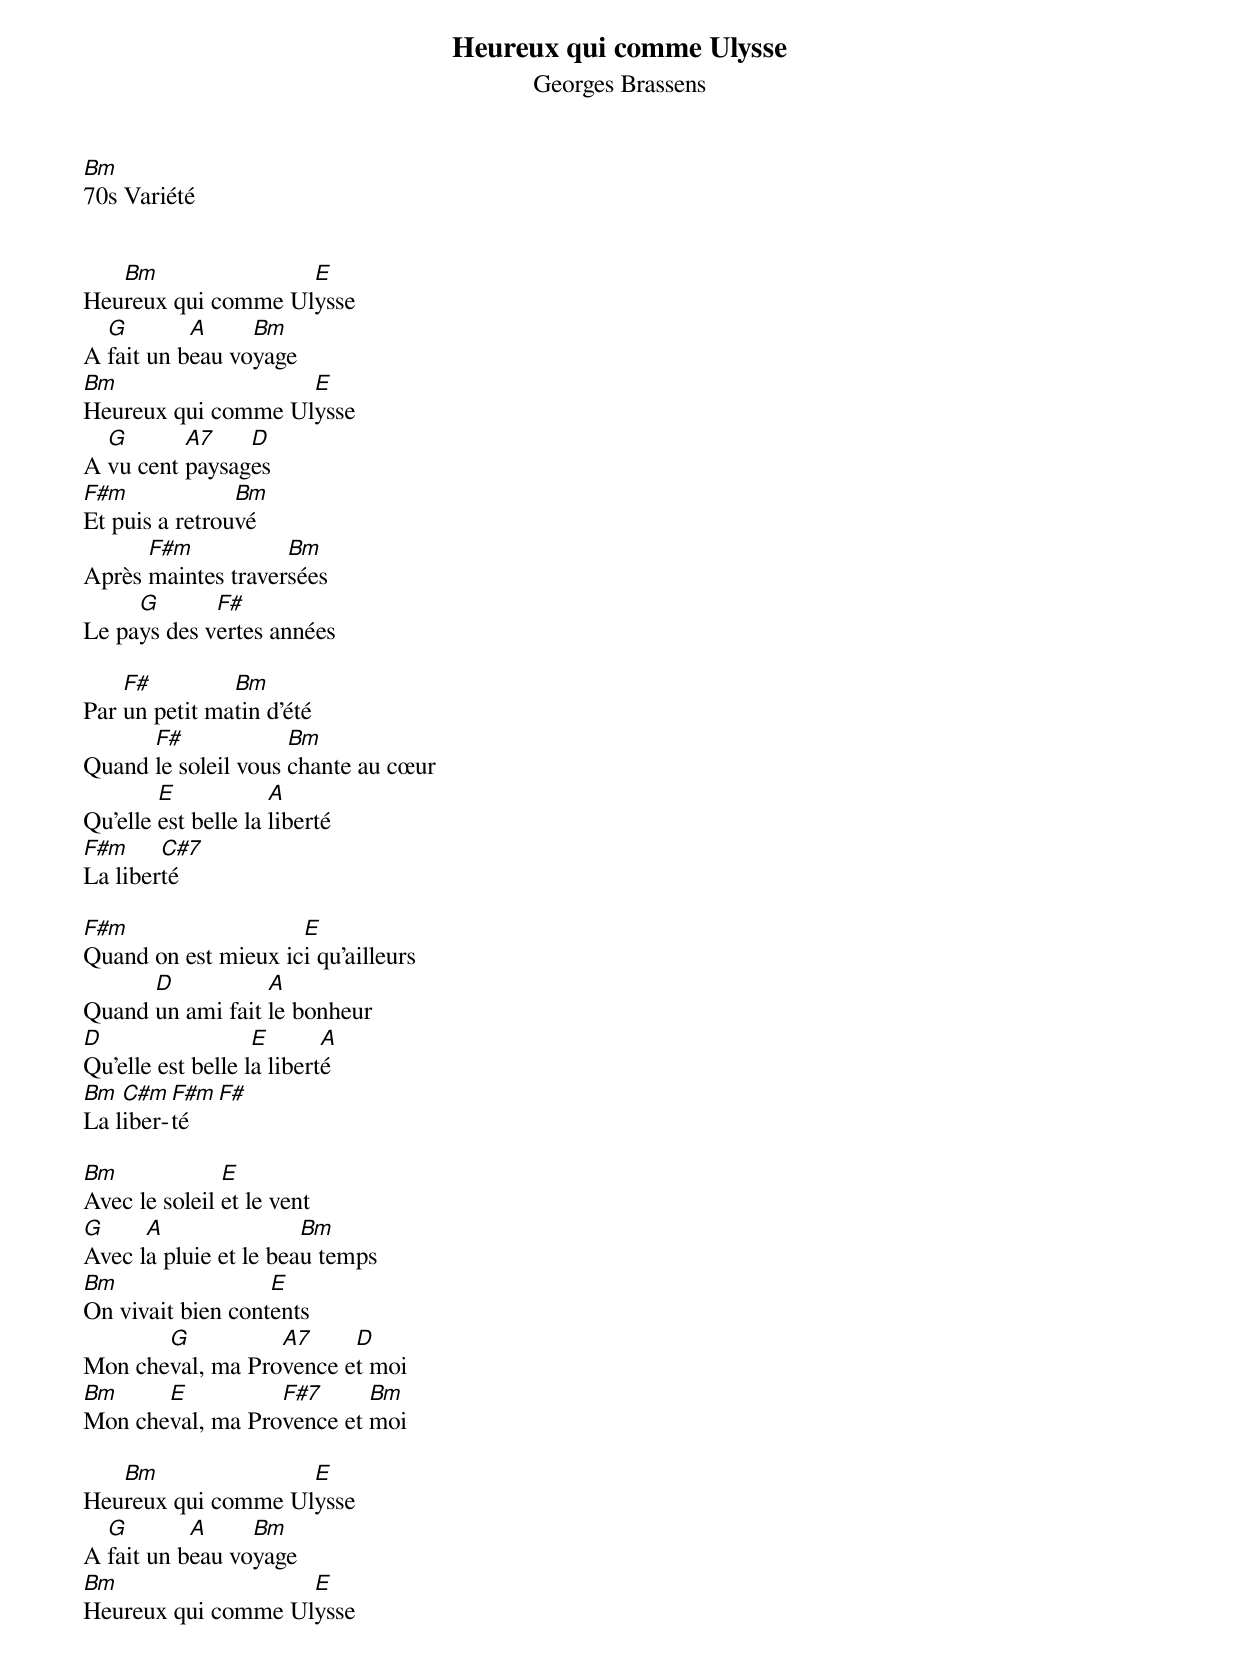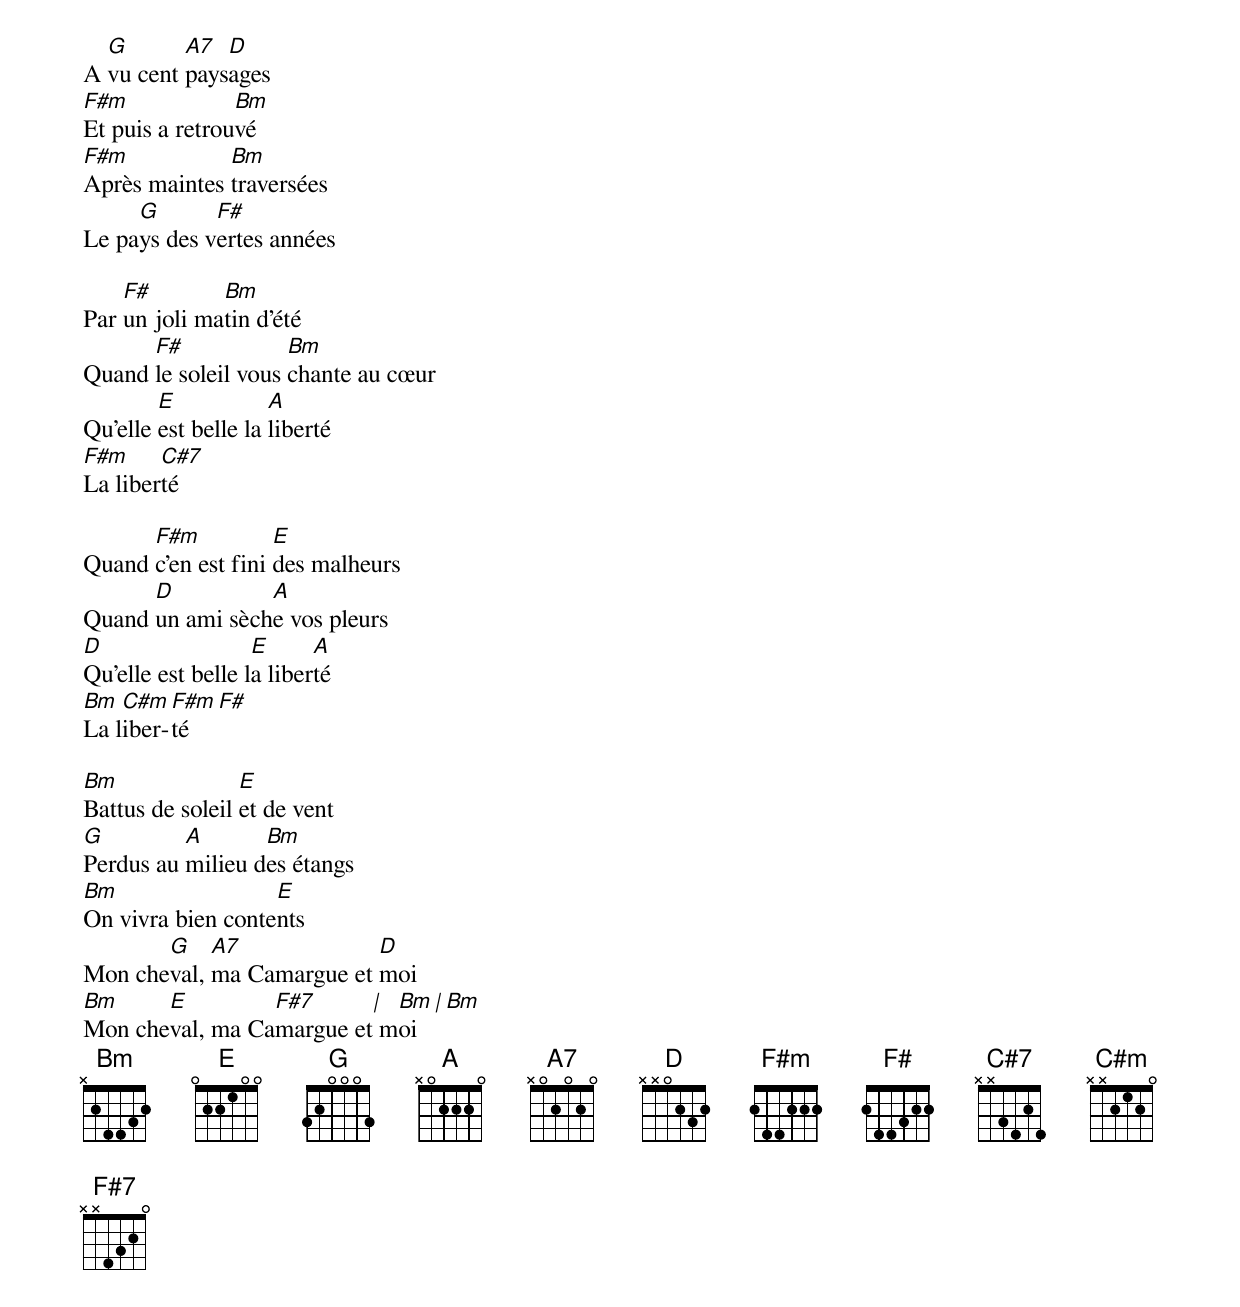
Heureux qui comme Ulysse
Georges Brassens
Bm
70s Variété


   Bm               E
Heureux qui comme Ulysse
  G        A     Bm
A fait un beau voyage
Bm                  E
Heureux qui comme Ulysse
  G       A7    D
A vu cent paysages
F#m             Bm
Et puis a retrouvé
      F#m           Bm
Après maintes traversées
     G       F#
Le pays des vertes années

    F#         Bm
Par un petit matin d'été
      F#             Bm
Quand le soleil vous chante au cœur
        E            A
Qu'elle est belle la liberté
F#m     C#7
La liberté

F#m                  E
Quand on est mieux ici qu'ailleurs
      D           A
Quand un ami fait le bonheur
D                  E       A
Qu'elle est belle la liberté
Bm  C#m  F#m   F#
La liber-té

Bm             E
Avec le soleil et le vent
G     A                Bm
Avec la pluie et le beau temps
Bm                 E
On vivait bien contents
       G          A7     D
Mon cheval, ma Provence et moi
Bm     E          F#7      Bm
Mon cheval, ma Provence et moi

   Bm               E
Heureux qui comme Ulysse
  G        A     Bm
A fait un beau voyage
Bm                  E
Heureux qui comme Ulysse
  G       A7  D
A vu cent paysages
F#m             Bm
Et puis a retrouvé
F#m           Bm
Après maintes traversées
     G       F#
Le pays des vertes années

    F#        Bm
Par un joli matin d'été
      F#             Bm
Quand le soleil vous chante au cœur
        E            A
Qu'elle est belle la liberté
F#m     C#7
La liberté

      F#m           E
Quand c'en est fini des malheurs
      D          A
Quand un ami sèche vos pleurs
D                  E      A
Qu'elle est belle la liberté
Bm  C#m  F#m   F#
La liber-té

Bm               E
Battus de soleil et de vent
G         A       Bm
Perdus au milieu des étangs
Bm                 E
On vivra bien contents
       G    A7             D
Mon cheval, ma Camargue et moi
Bm     E         F#7      | Bm   | Bm
Mon cheval, ma Camargue et moi
